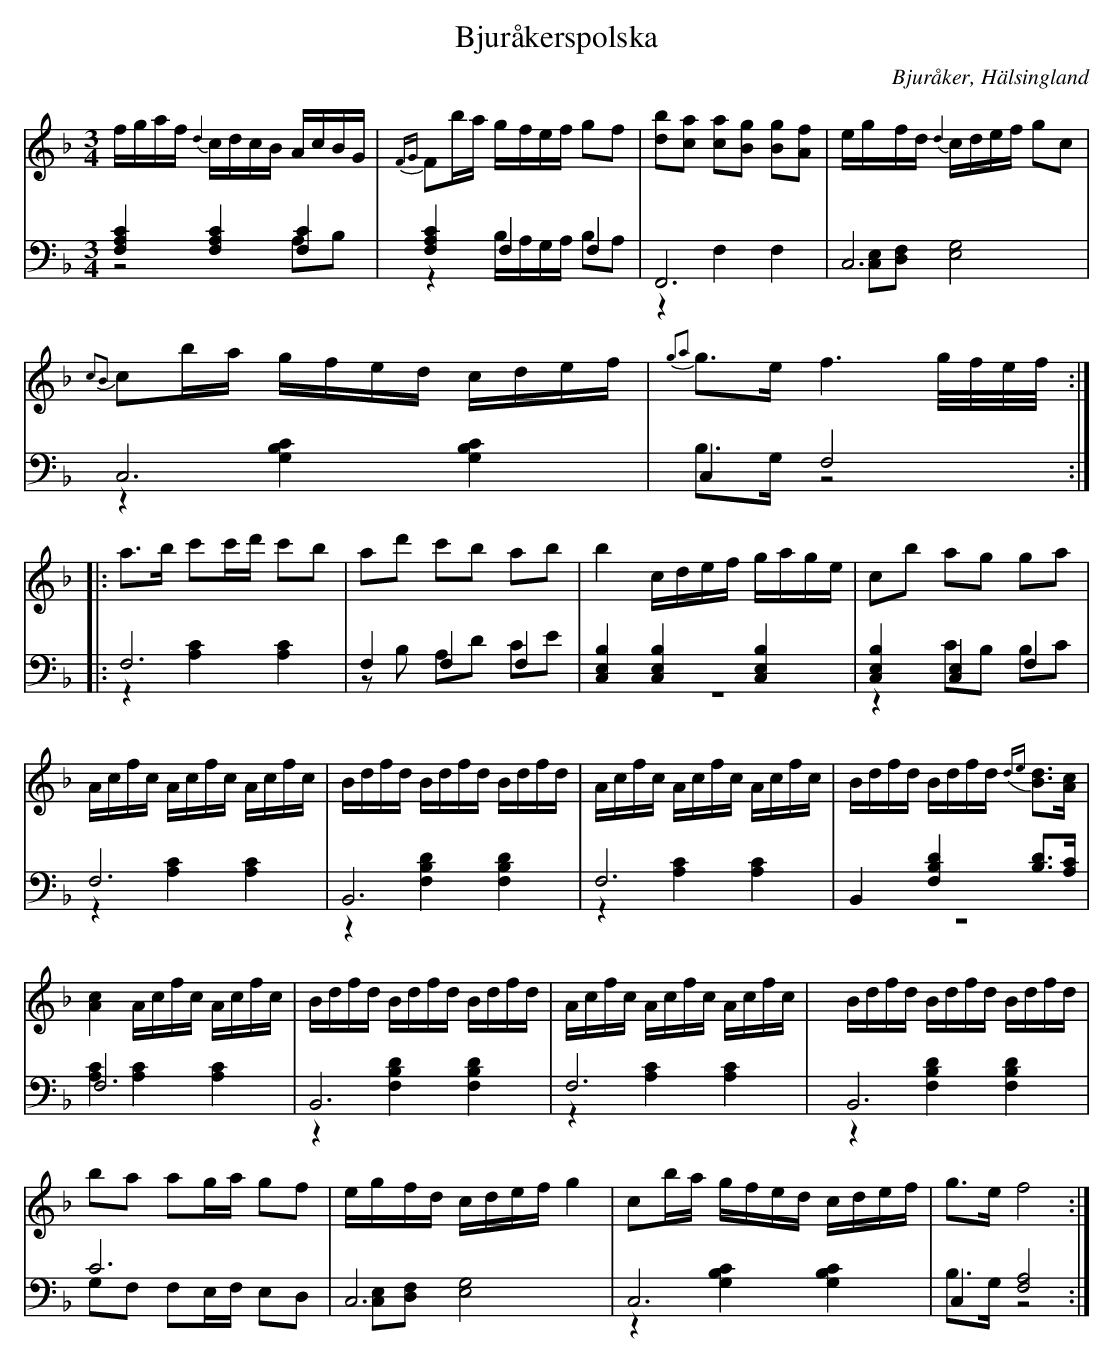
X:1
T: Bjuråkerspolska
O: Bjuråker, Hälsingland
M: 3/4
L: 1/16
K: F
V:1
V:2
V:3 merge
V:1
fgaf {d2}cdcB AcBG|{FG}F2ba gfef g2f2|[d2b2][c2a2] [c2a2][B2g2] [B2g2][A2f2] |egfd {d2}cdef g2c2|
{c2B2}c2ba gfed cdef|{g2a2}g2>e2 f6g/f/e/f/:|
|:a2>b2 c'2c'd' c'2b2|a2d'2 c'2b2 a2b2|b4 cdef gage|c2b2 a2g2 g2a2|
Acfc Acfc Acfc|Bdfd Bdfd Bdfd|Acfc Acfc Acfc|Bdfd Bdfd {de}[B2d2]>[A2c2]|
[A4c4] Acfc Acfc|Bdfd Bdfd Bdfd|Acfc Acfc Acfc|Bdfd Bdfd Bdfd|
b2a2 a2ga g2f2|egfd cdef g4|c2ba gfed cdef|g2>e2 f8:|
V:2 clef=bass
[F,4A,4C4] [F,4A,4C4] [F,4C4]|[F,4A,4C4] F,4 F,4|F,,12|C,12|
C,12|C,4 F,8:|
|:F,12|F,4 F,4 F,4|[C,4E,4B,4] [C,4E,4B,4] [C,4E,4B,4]|[C,4E,4B,4] [C,4E,4] F,4|
F,12|B,,12|F,12|B,,4 [F,4B,4D4] [B,2D2]>[A,2C2]|
F,12|B,,12|F,12|B,,12|
C12|C,12|C,12|C,4 [F,8A,8]:|
V:3 clef=bass
z8 A,2B,2|z4 B,A,G,A, B,2A,2|z4 F,4 F,4|[C,2E,2][D,2F,2] [E,8G,8]|
z4 [G,4B,4C4] [G,4B,4C4]|B,2>G,2 z8:|
|:z4 [A,4C4] [A,4C4]|z2B,2 A,2D2 C2E2|z12|z4 C2B,2 B,2C2|
z4 [A,4C4] [A,4C4]|z4 [F,4B,4D4] [F,4B,4D4]|z4 [A,4C4] [A,4C4]|z12|
[A,4C4] [A,4C4] [A,4C4]|z4 [F,4B,4D4] [F,4B,4D4]|z4 [A,4C4] [A,4C4]|
|z4 [F,4B,4D4] [F,4B,4D4]|G,2F,2 F,2E,F, E,2D,2|[C,2E,2][D,2F,2] [E,8G,8]|z4 [G,4B,4C4] [G,4B,4C4]|B,2>G,2 z8:|
